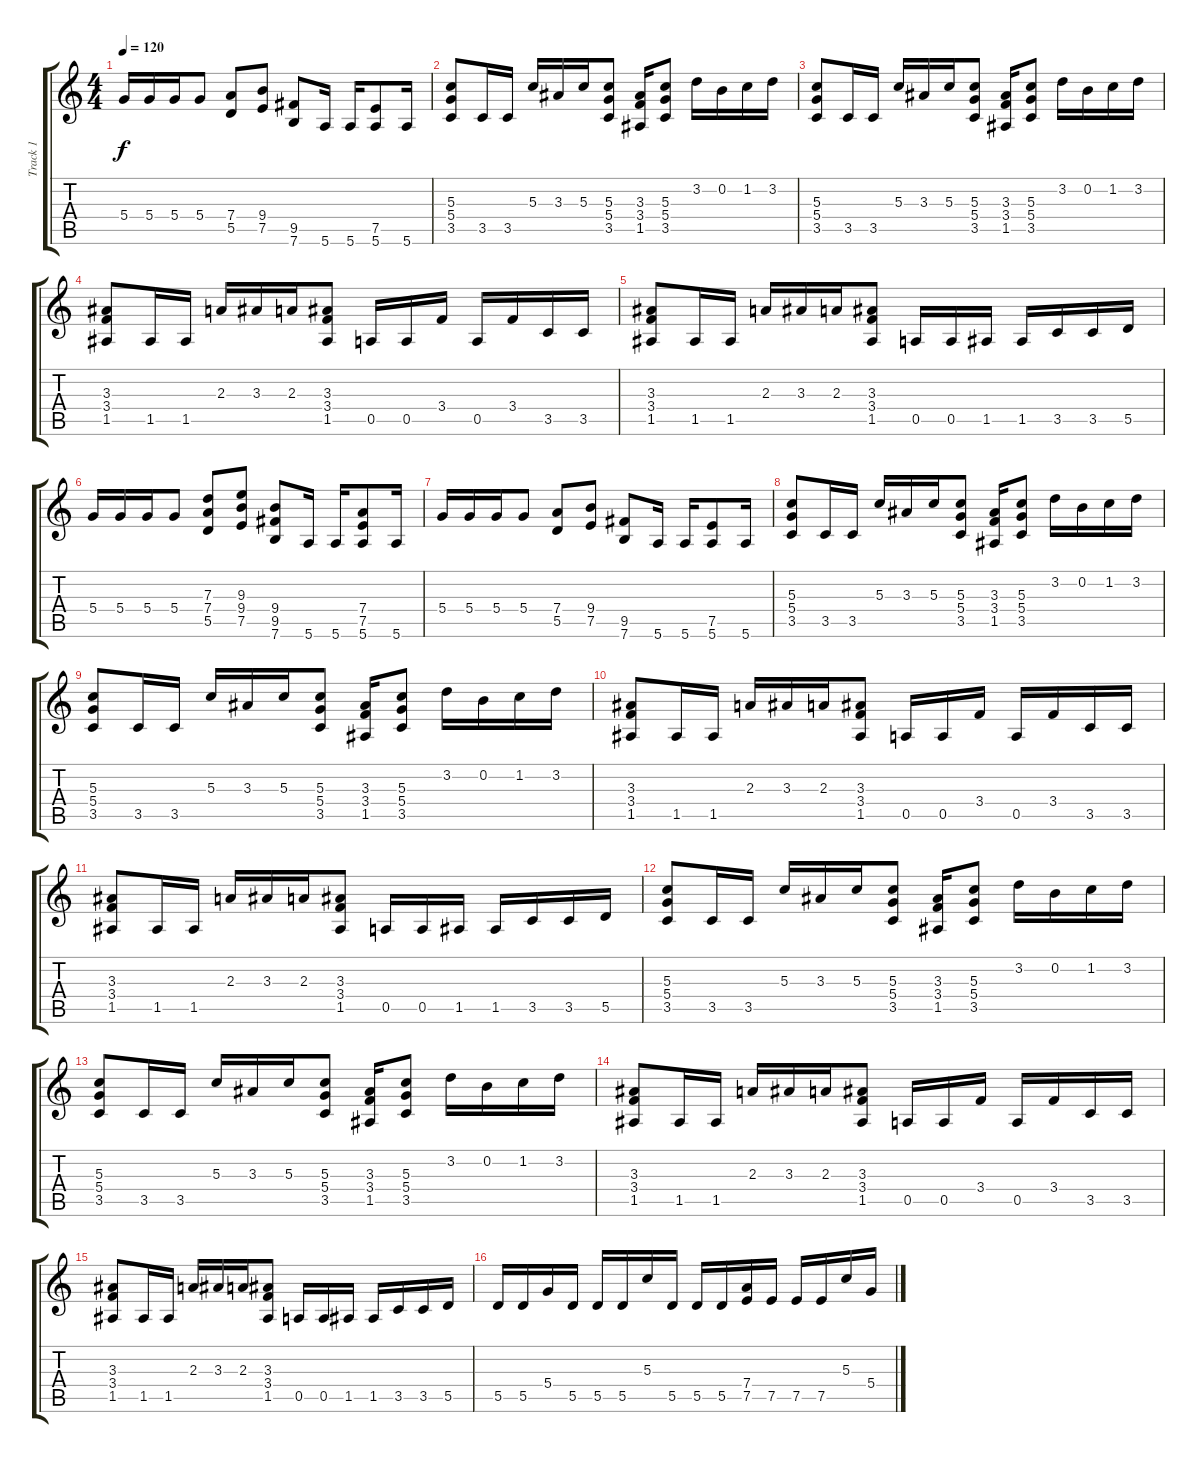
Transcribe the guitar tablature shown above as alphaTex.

\track ("Track 1" "Track 1") {instrument distortionguitar}
\staff {score tabs}
\tuning (E4 B3 G3 D3 A2 E2) {hide}
\ts (4 4)
\tempo 120
\clef g2
\ks c
5.4.16{dy f} 5.4.16 5.4.16 5.4.8 (7.4 5.5).8 (9.4 7.5).8 (9.5 7.6).8 5.6.16 5.6.16 (7.5 5.6).8 5.6.16 |
(5.3 5.4 3.5).8 3.5.16 3.5.16 5.3.16 3.3.16 5.3.16 (5.3 5.4 3.5).8 (3.3 3.4 1.5).16 (5.3 5.4 3.5).8 3.2.16 0.2.16 1.2.16 3.2.16 |
(5.3 5.4 3.5).8 3.5.16 3.5.16 5.3.16 3.3.16 5.3.16 (5.3 5.4 3.5).8 (3.3 3.4 1.5).16 (5.3 5.4 3.5).8 3.2.16 0.2.16 1.2.16 3.2.16 |
(3.3 3.4 1.5).8 1.5.16 1.5.16 2.3.16 3.3.16 2.3.16 (3.3 3.4 1.5).8 0.5.16 0.5.16 3.4.16 0.5.16 3.4.16 3.5.16 3.5.16 |
(3.3 3.4 1.5).8 1.5.16 1.5.16 2.3.16 3.3.16 2.3.16 (3.3 3.4 1.5).8 0.5.16 0.5.16 1.5.16 1.5.16 3.5.16 3.5.16 5.5.16 |
5.4.16 5.4.16 5.4.16 5.4.8 (7.3 7.4 5.5).8 (9.3 9.4 7.5).8 (9.4 9.5 7.6).8 5.6.16 5.6.16 (7.4 7.5 5.6).8 5.6.16 |
5.4.16 5.4.16 5.4.16 5.4.8 (7.4 5.5).8 (9.4 7.5).8 (9.5 7.6).8 5.6.16 5.6.16 (7.5 5.6).8 5.6.16 |
(5.3 5.4 3.5).8 3.5.16 3.5.16 5.3.16 3.3.16 5.3.16 (5.3 5.4 3.5).8 (3.3 3.4 1.5).16 (5.3 5.4 3.5).8 3.2.16 0.2.16 1.2.16 3.2.16 |
(5.3 5.4 3.5).8 3.5.16 3.5.16 5.3.16 3.3.16 5.3.16 (5.3 5.4 3.5).8 (3.3 3.4 1.5).16 (5.3 5.4 3.5).8 3.2.16 0.2.16 1.2.16 3.2.16 |
(3.3 3.4 1.5).8 1.5.16 1.5.16 2.3.16 3.3.16 2.3.16 (3.3 3.4 1.5).8 0.5.16 0.5.16 3.4.16 0.5.16 3.4.16 3.5.16 3.5.16 |
(3.3 3.4 1.5).8 1.5.16 1.5.16 2.3.16 3.3.16 2.3.16 (3.3 3.4 1.5).8 0.5.16 0.5.16 1.5.16 1.5.16 3.5.16 3.5.16 5.5.16 |
(5.3 5.4 3.5).8 3.5.16 3.5.16 5.3.16 3.3.16 5.3.16 (5.3 5.4 3.5).8 (3.3 3.4 1.5).16 (5.3 5.4 3.5).8 3.2.16 0.2.16 1.2.16 3.2.16 |
(5.3 5.4 3.5).8 3.5.16 3.5.16 5.3.16 3.3.16 5.3.16 (5.3 5.4 3.5).8 (3.3 3.4 1.5).16 (5.3 5.4 3.5).8 3.2.16 0.2.16 1.2.16 3.2.16 |
(3.3 3.4 1.5).8 1.5.16 1.5.16 2.3.16 3.3.16 2.3.16 (3.3 3.4 1.5).8 0.5.16 0.5.16 3.4.16 0.5.16 3.4.16 3.5.16 3.5.16 |
(3.3 3.4 1.5).8 1.5.16 1.5.16 2.3.16 3.3.16 2.3.16 (3.3 3.4 1.5).8 0.5.16 0.5.16 1.5.16 1.5.16 3.5.16 3.5.16 5.5.16 |
5.5.16 5.5.16 5.4.16 5.5.16 5.5.16 5.5.16 5.3.16 5.5.16 5.5.16 5.5.16 (7.4 7.5).16 7.5.16 7.5.16 7.5.16 5.3.16 5.4.16
